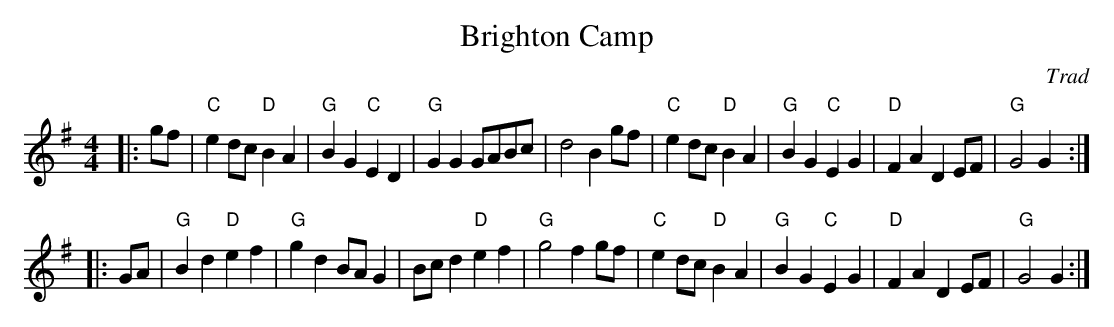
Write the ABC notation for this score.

X:1
T:Brighton Camp
C:Trad
M:4/4
L:1/8
E:10
K:G
|:gf|"C"e2dc "D"B2A2|"G"B2G2 "C"E2D2|"G"G2G2 GABc|d4 B2gf|\
"C"e2dc "D"B2A2|"G"B2G2 "C"E2G2|"D"F2A2 D2EF|"G"G4 G2:|*
|:GA|"G"B2d2 "D"e2f2|"G"g2d2 BAG2|Bcd2 "D"e2f2|"G"g4 f2gf|\
"C"e2dc "D"B2A2|"G"B2G2 "C"E2G2|"D"F2A2 D2EF|"G"G4 G2:|**
